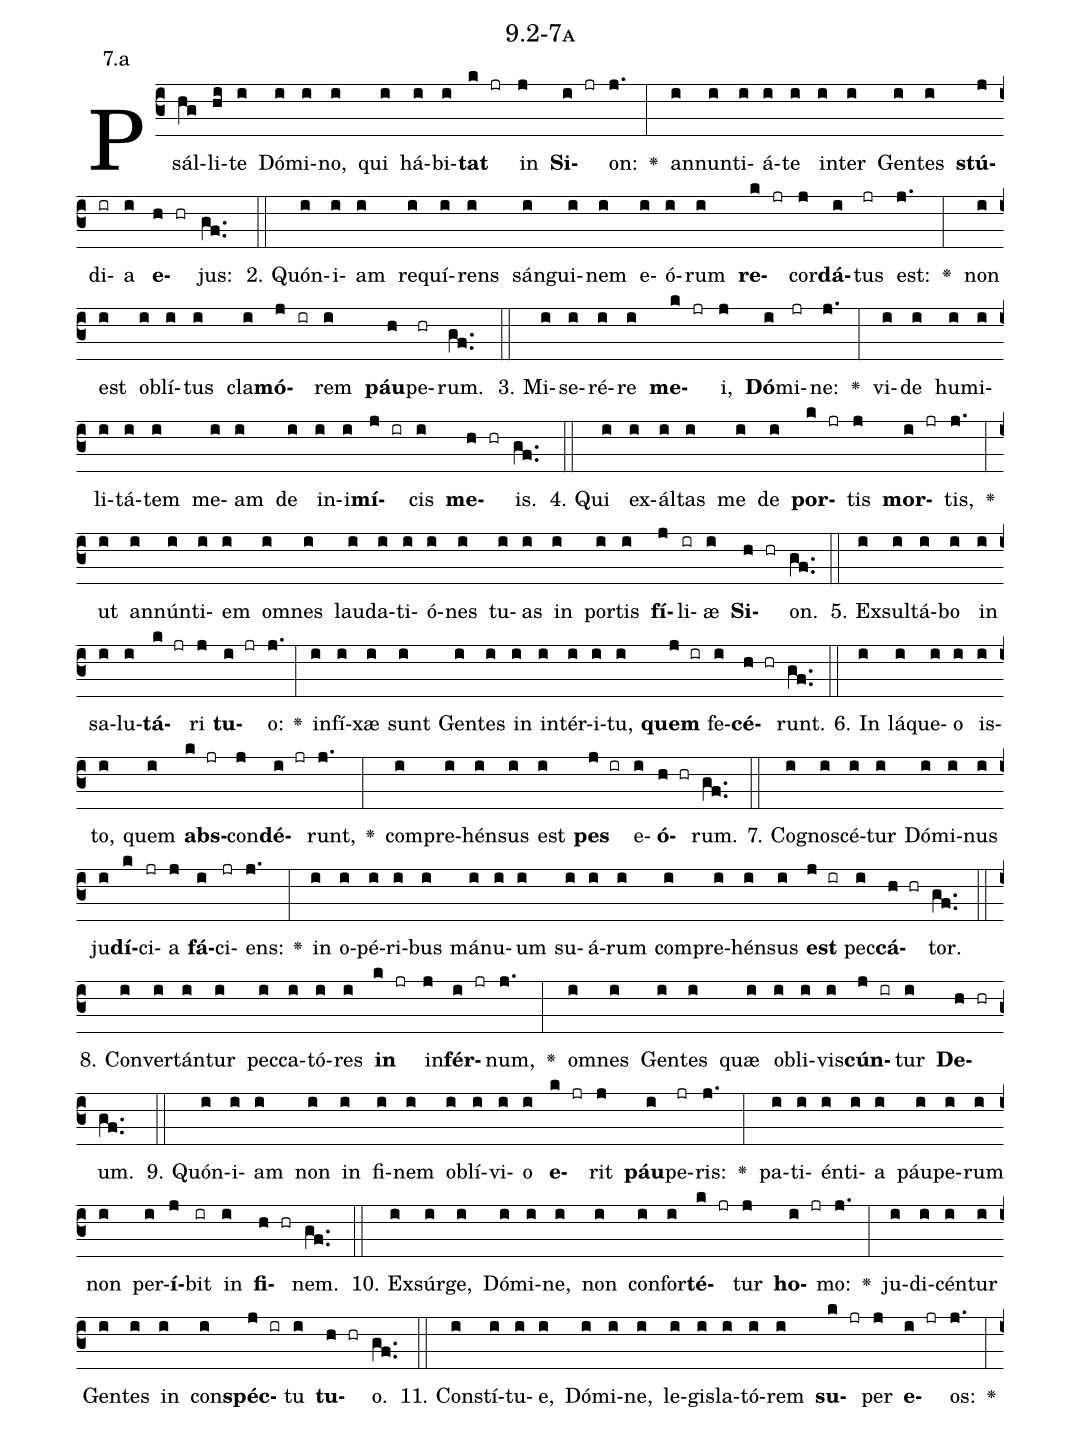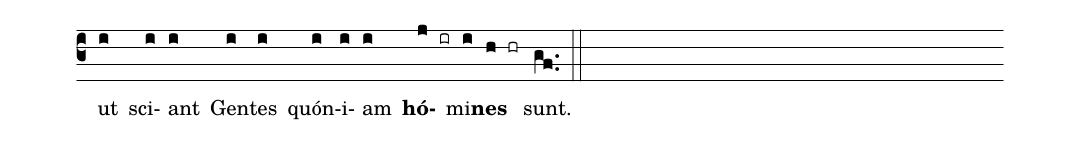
name: 9.2-7a;
annotation: 7.a;
%%
(c3)Psál(hg)li(hi)te(i) Dó(i)mi(i)no,(i) qui(i) há(i)bi(i)<b>tat</b>(k jr) in(j) <b>Si</b>(i jr)on:(j.) <v>\greheightstar</v>(:) an(i)nun(i)ti(i)á(i)te(i) in(i)ter(i) Gen(i)tes(i) <b>stú</b>(j)di(ir)a(i) <b>e</b>(h hr)jus:(gf..) (::)
2. Quón(i)i(i)am(i) re(i)quí(i)rens(i) sán(i)gui(i)nem(i) e(i)ó(i)rum(i) <b>re</b>(k jr)cor(j)<b>dá</b>(i)tus(jr) est:(j.) <v>\greheightstar</v>(:) non(i) est(i) ob(i)lí(i)tus(i) cla(i)<b>mó</b>(j ir)rem(i) <b>páu</b>(h)pe(hr)rum.(gf..) (::)
3. Mi(i)se(i)ré(i)re(i) <b>me</b>(k jr)i,(j) <b>Dó</b>(i)mi(jr)ne:(j.) <v>\greheightstar</v>(:) vi(i)de(i) hu(i)mi(i)li(i)tá(i)tem(i) me(i)am(i) de(i) in(i)i(i)<b>mí</b>(j ir)cis(i) <b>me</b>(h hr)is.(gf..) (::)
4. Qui(i) ex(i)ál(i)tas(i) me(i) de(i) <b>por</b>(k jr)tis(j) <b>mor</b>(i jr)tis,(j.) <v>\greheightstar</v>(:) ut(i) an(i)nún(i)ti(i)em(i) om(i)nes(i) lau(i)da(i)ti(i)ó(i)nes(i) tu(i)as(i) in(i) por(i)tis(i) <b>fí</b>(j)li(ir)æ(i) <b>Si</b>(h hr)on.(gf..) (::)
5. Ex(i)sul(i)tá(i)bo(i) in(i) sa(i)lu(i)<b>tá</b>(k jr)ri(j) <b>tu</b>(i jr)o:(j.) <v>\greheightstar</v>(:) in(i)fí(i)xæ(i) sunt(i) Gen(i)tes(i) in(i) in(i)tér(i)i(i)tu,(i) <b>quem</b>(j ir) fe(i)<b>cé</b>(h hr)runt.(gf..) (::)
6. In(i) lá(i)que(i)o(i) is(i)to,(i) quem(i) <b>abs</b>(k jr)con(j)<b>dé</b>(i jr)runt,(j.) <v>\greheightstar</v>(:) com(i)pre(i)hén(i)sus(i) est(i) <b>pes</b>(j ir) e(i)<b>ó</b>(h hr)rum.(gf..) (::)
7. Co(i)gno(i)scé(i)tur(i) Dó(i)mi(i)nus(i) ju(i)<b>dí</b>(k)ci(jr)a(j) <b>fá</b>(i)ci(jr)ens:(j.) <v>\greheightstar</v>(:) in(i) o(i)pé(i)ri(i)bus(i) má(i)nu(i)um(i) su(i)á(i)rum(i) com(i)pre(i)hén(i)sus(i) <b>est</b>(j ir) pec(i)<b>cá</b>(h hr)tor.(gf..) (::)
8. Con(i)ver(i)tán(i)tur(i) pec(i)ca(i)tó(i)res(i) <b>in</b>(k jr) in(j)<b>fér</b>(i jr)num,(j.) <v>\greheightstar</v>(:) om(i)nes(i) Gen(i)tes(i) quæ(i) ob(i)li(i)vis(i)<b>cún</b>(j ir)tur(i) <b>De</b>(h hr)um.(gf..) (::)
9. Quón(i)i(i)am(i) non(i) in(i) fi(i)nem(i) ob(i)lí(i)vi(i)o(i) <b>e</b>(k jr)rit(j) <b>páu</b>(i)pe(jr)ris:(j.) <v>\greheightstar</v>(:) pa(i)ti(i)én(i)ti(i)a(i) páu(i)pe(i)rum(i) non(i) per(i)<b>í</b>(j)bit(ir) in(i) <b>fi</b>(h hr)nem.(gf..) (::)
10. Ex(i)súr(i)ge,(i) Dó(i)mi(i)ne,(i) non(i) con(i)for(i)<b>té</b>(k jr)tur(j) <b>ho</b>(i jr)mo:(j.) <v>\greheightstar</v>(:) ju(i)di(i)cén(i)tur(i) Gen(i)tes(i) in(i) con(i)<b>spéc</b>(j ir)tu(i) <b>tu</b>(h hr)o.(gf..) (::)
11. Con(i)stí(i)tu(i)e,(i) Dó(i)mi(i)ne,(i) le(i)gis(i)la(i)tó(i)rem(i) <b>su</b>(k jr)per(j) <b>e</b>(i jr)os:(j.) <v>\greheightstar</v>(:) ut(i) sci(i)ant(i) Gen(i)tes(i) quón(i)i(i)am(i) <b>hó</b>(j ir)mi(i)<b>nes</b>(h hr) sunt.(gf..) (::)
